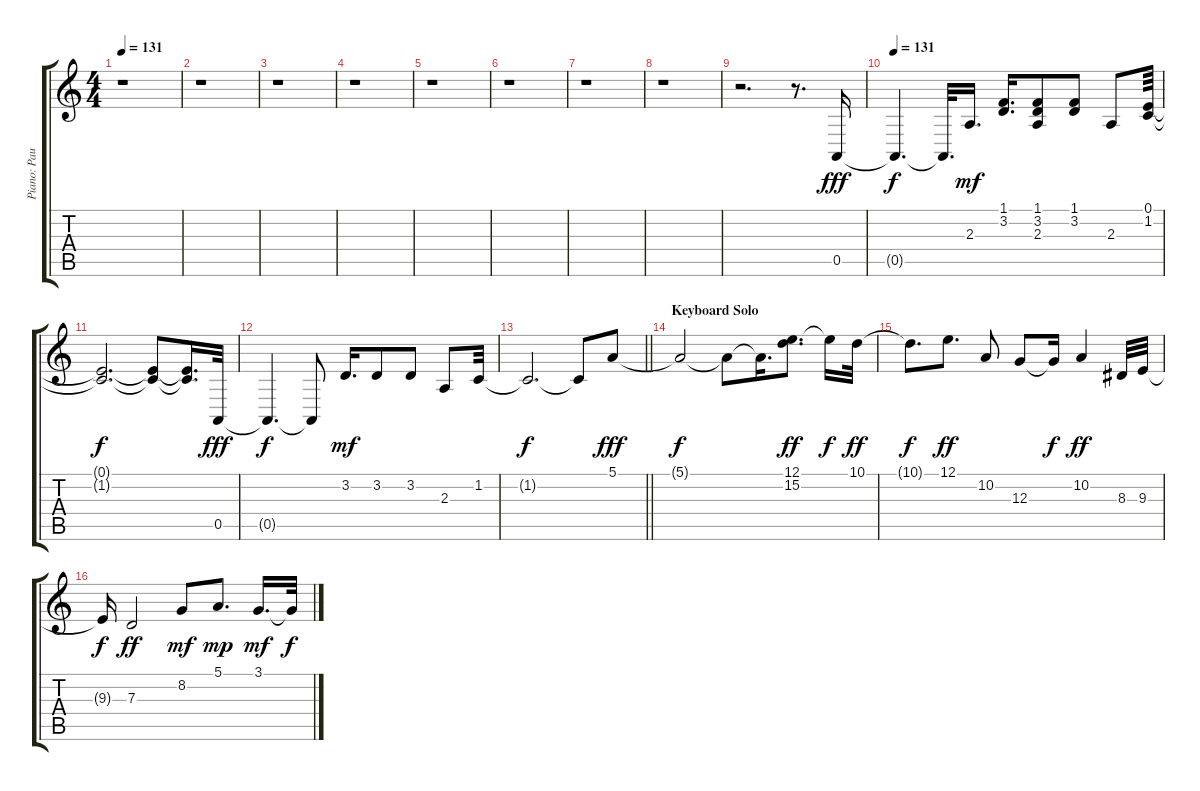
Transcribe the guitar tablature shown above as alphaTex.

\track ("Piano: Paul Rodgers" "Piano: Pau") {instrument acousticgrandpiano}
\staff {score tabs}
\tuning (E4 B3 G3 D3 A2 E2) {hide}
\ts (4 4)
\tempo 131
\clef g2
\ks c
r.1{dy f} |
r.1 |
r.1 |
r.1 |
r.1 |
r.1 |
r.1 |
r.1 |
r.2{d} r.8{d} 0.5.16{dy fff} |
\tempo 131
0.5{t}.4{d dy f} 0.5{t}.32{d} 2.3.16{d dy mf} (1.1 3.2).16{d} (1.1 3.2 2.3).8 (1.1 3.2).8 2.3.8 (0.1 1.2).64 |
(0.1{t} 1.2{t}).2{d dy f} (0.1{t} 1.2{t}).8 (0.1{t} 1.2{t}).16{d} 0.5.32{dy fff} |
0.5{t}.4{d dy f} 0.5{t}.8 3.2.16{d dy mf} 3.2.8 3.2.8 2.3.8 1.2.32 |
\barLineRight lightlight
1.2{t}.2{d dy f} 1.2{t}.8 5.1.8{dy fff} |
\section ("" "Keyboard Solo")
5.1{t}.2{dy f} 5.1{t}.8 5.1{t}.16{d} (12.1 15.2).8{d dy ff} 12.1{t}.16{dy f} 10.1.32{dy ff} |
10.1{t}.8{d dy f} 12.1.8{d dy ff} 10.2.8 12.3.8 12.3{t}.16{dy f} 10.2.4{dy ff} 8.3.32 9.3.32 |
9.3{t}.16{dy f} 7.3.2{dy ff} 8.2.8{dy mf} 5.1.8{d dy mp} 3.1.16{d dy mf} 3.1{t}.32{dy f}
